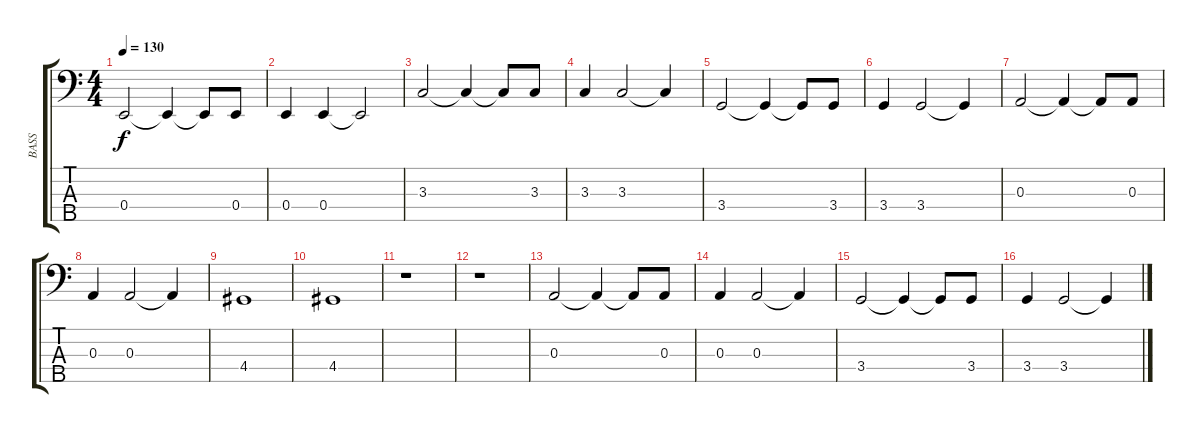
\track ("BASS" "BASS") {instrument electricbassfinger}
\staff {score tabs}
\tuning (G2 D2 A1 E1 B0) {hide}
\ts (4 4)
\tempo 130
\clef f4
\ks c
0.4.2{dy f} 0.4{t}.4 0.4{t}.8 0.4.8 |
0.4.4 0.4.4 0.4{t}.2 |
3.3.2 3.3{t}.4 3.3{t}.8 3.3.8 |
3.3.4 3.3.2 3.3{t}.4 |
3.4.2 3.4{t}.4 3.4{t}.8 3.4.8 |
3.4.4 3.4.2 3.4{t}.4 |
0.3.2 0.3{t}.4 0.3{t}.8 0.3.8 |
0.3.4 0.3.2 0.3{t}.4 |
4.4.1 |
4.4.1 |
r.1 |
r.1 |
0.3.2 0.3{t}.4 0.3{t}.8 0.3.8 |
0.3.4 0.3.2 0.3{t}.4 |
3.4.2 3.4{t}.4 3.4{t}.8 3.4.8 |
3.4.4 3.4.2 3.4{t}.4
